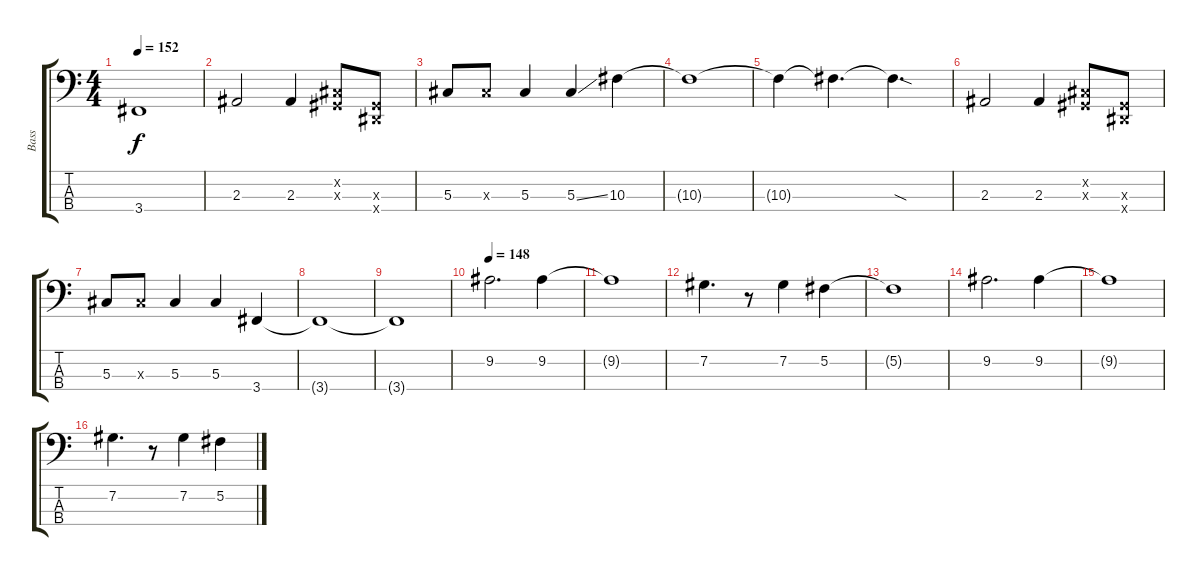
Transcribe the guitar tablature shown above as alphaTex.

\track ("Bass" "Bass") {instrument electricbassfinger}
\staff {score tabs}
\tuning (Gb2 Db2 Ab1 Eb1) {hide}
\ts (4 4)
\tempo 152
\clef f4
\ks c
3.4{t}.1{dy f} |
2.3.2 2.3.4 (0.2{x} 0.3{x}).8 (0.3{x} 0.4{x}).8 |
5.3.8 5.3{x}.8 5.3.4 5.3{ss}.4 10.3.4 |
10.3{t}.1 |
10.3{t}.4 10.3{t}.4{d} 10.3{sod t}.4{d} |
2.3.2 2.3.4 (0.2{x} 0.3{x}).8 (0.3{x} 0.4{x}).8 |
5.3.8 5.3{x}.8 5.3.4 5.3.4 3.4.4 |
3.4{t}.1 |
3.4{t}.1 |
\tempo 148
9.2.2{d} 9.2.4 |
9.2{t}.1 |
7.2.4{d} r.8 7.2.4 5.2.4 |
5.2{t}.1 |
9.2.2{d} 9.2.4 |
9.2{t}.1 |
7.2.4{d} r.8 7.2.4 5.2.4
